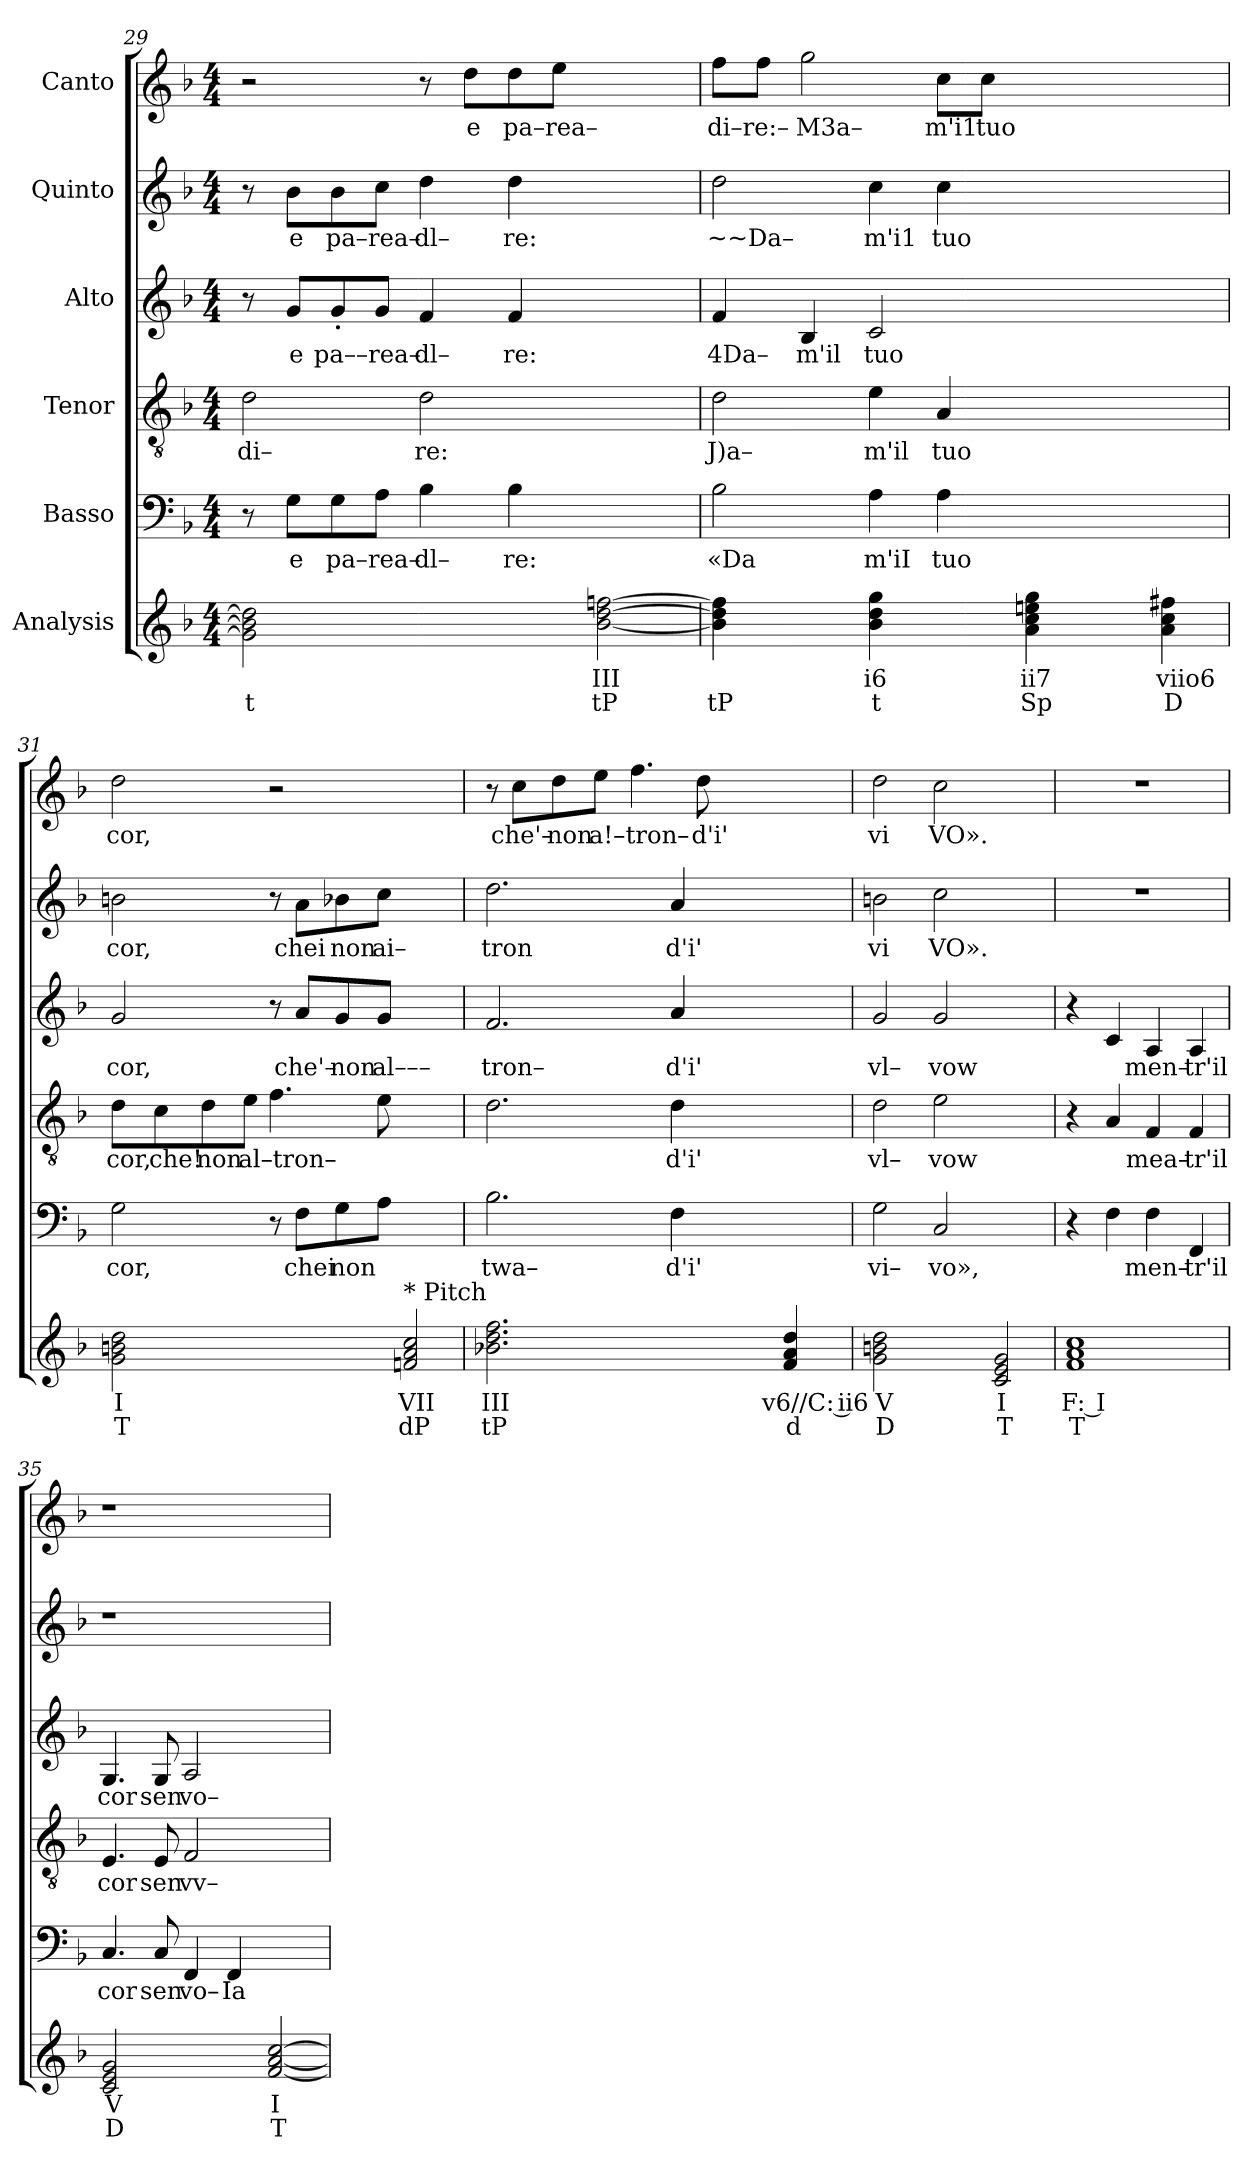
**kern	**text	**text	**kern	**text	**kern	**text	**kern	**text	**kern	**text	**kern	**text
*part6	*part6	*part6	*part5	*part5	*part4	*part4	*part3	*part3	*part2	*part2	*part1	*part1
*staff6	*staff6	*staff6	*staff5	*staff5	*staff4	*staff4	*staff3	*staff3	*staff2	*staff2	*staff1	*staff1
*I"Analysis	*	*	*I"Basso	*	*I"Tenor	*	*I"Alto	*	*I"Quinto	*	*I"Canto	*
*	*	*	*clefF4	*	*clefGv2	*	*clefG2	*	*clefG2	*	*clefG2	*
*k[b-]	*	*	*k[b-]	*	*k[b-]	*	*k[b-]	*	*k[b-]	*	*k[b-]	*
*	*	*	*F:	*	*F:	*	*F:	*	*F:	*	*F:	*
*M4/4	*	*	*M4/4	*	*M4/4	*	*M4/4	*	*M4/4	*	*M4/4	*
=29	=29	=29	=29	=29	=29	=29	=29	=29	=29	=29	=29	=29
!	!	!	!	!	!	!LO:LY:b	!	!	!	!	!	!
2g] 2b-] 2dd]	.	t	8r	.	2d\	di–	8r	.	8r	.	2r	.
!	!	!	!	!LO:LY:b	!	!	!	!	!	!	!	!
!	!	!	!	!	!	!	!	!LO:LY:b	!	!	!	!
!	!	!	!	!	!	!	!	!	!	!LO:LY:b	!	!
.	.	.	8G\L	e	.	.	8g/L	e	8b-\L	e	.	.
!	!	!	!	!LO:LY:b	!	!	!	!	!	!	!	!
!	!	!	!	!	!	!	!	!LO:LY:b	!	!	!	!
!	!	!	!	!	!	!	!	!	!	!LO:LY:b	!	!
.	.	.	8G\	pa–rea–	.	.	8g'/	pa––rea–	8b-\	pa–rea–	.	.
.	.	.	8A\J	.	.	.	8g/J	.	8cc\J	.	.	.
!	!	!	!	!LO:LY:b	!	!	!	!	!	!	!	!
!	!	!	!	!	!	!LO:LY:b	!	!	!	!	!	!
!	!	!	!	!	!	!	!	!LO:LY:b	!	!	!	!
!	!	!	!	!	!	!	!	!	!	!LO:LY:b	!	!
2ryy	.	.	4B-\	dl–	2d\	re:	4f/	dl–	4dd\	dl–	8r	.
!	!	!	!	!	!	!	!	!	!	!	!	!LO:LY:b
.	.	.	.	.	.	.	.	.	.	.	8dd\L	e
!	!	!	!	!LO:LY:b	!	!	!	!	!	!	!	!
!	!	!	!	!	!	!	!	!LO:LY:b	!	!	!	!
!	!	!	!	!	!	!	!	!	!	!LO:LY:b	!	!
!	!	!	!	!	!	!	!	!	!	!	!	!LO:LY:b
.	.	.	4B-\	re:	.	.	4f/	re:	4dd\	re:	8dd\	pa–rea–
.	.	.	.	.	.	.	.	.	.	.	8ee\J	.
[2b- [2dd [2ffn	III	tP	2ryy	.	2ryy	.	2ryy	.	2ryy	.	2ryy	.
=30	=30	=30	=30	=30	=30	=30	=30	=30	=30	=30	=30	=30
!	!	!	!	!LO:LY:b	!	!	!	!	!	!	!	!
!	!	!	!	!	!	!LO:LY:b	!	!	!	!	!	!
!	!	!	!	!	!	!	!	!LO:LY:b	!	!	!	!
!	!	!	!	!	!	!	!	!	!	!LO:LY:b	!	!
!	!	!	!	!	!	!	!	!	!	!	!	!LO:LY:b
4b-] 4dd] 4ff]	.	tP	2B-\	«Da	2d\	J)a–	4f/	4Da–	2dd\	~~Da–	8ff\L	di–re:–
.	.	.	.	.	.	.	.	.	.	.	8ff\J	.
!	!	!	!	!	!	!	!	!LO:LY:b	!	!	!	!
!	!	!	!	!	!	!	!	!	!	!	!	!LO:LY:b
4ryy	.	.	.	.	.	.	4B-/	m'il	.	.	2gg\	M3a–
!	!	!	!	!LO:LY:b	!	!	!	!	!	!	!	!
!	!	!	!	!	!	!LO:LY:b	!	!	!	!	!	!
!	!	!	!	!	!	!	!	!LO:LY:b	!	!	!	!
!	!	!	!	!	!	!	!	!	!	!LO:LY:b	!	!
4b- 4dd 4gg	i6	t	4A\	m'iI	4e\	m'il	2c/	tuo	4cc\	m'i1	.	.
!	!	!	!	!LO:LY:b	!	!	!	!	!	!	!	!
!	!	!	!	!	!	!LO:LY:b	!	!	!	!	!	!
!	!	!	!	!	!	!	!	!	!	!LO:LY:b	!	!
!	!	!	!	!	!	!	!	!	!	!	!	!LO:LY:b
4ryy	.	.	4A\	tuo	4A/	tuo	.	.	4cc\	tuo	8cc\L	m'i1
!	!	!	!	!	!	!	!	!	!	!	!	!LO:LY:b
.	.	.	.	.	.	.	.	.	.	.	8cc\J	tuo
4a 4cc 4een 4gg	ii7	Sp	2.ryy	.	2.ryy	.	2.ryy	.	2.ryy	.	2.ryy	.
4ryy	.	.	.	.	.	.	.	.	.	.	.	.
4a 4cc 4ff#X	viio6	D	.	.	.	.	.	.	.	.	.	.
=31	=31	=31	=31	=31	=31	=31	=31	=31	=31	=31	=31	=31
!	!	!	!	!LO:LY:b	!	!	!	!	!	!	!	!
!	!	!	!	!	!	!LO:LY:b	!	!	!	!	!	!
!	!	!	!	!	!	!	!	!LO:LY:b	!	!	!	!
!	!	!	!	!	!	!	!	!	!	!LO:LY:b	!	!
!	!	!	!	!	!	!	!	!	!	!	!	!LO:LY:b
2g 2bn 2dd	I	T	2G\	cor,	8d\L	cor,	2g/	cor,	2bn\	cor,	2dd\	cor,
!	!	!	!	!	!	!LO:LY:b	!	!	!	!	!	!
.	.	.	.	.	8c\	che!	.	.	.	.	.	.
!	!	!	!	!	!	!LO:LY:b	!	!	!	!	!	!
.	.	.	.	.	8d\	non	.	.	.	.	.	.
!	!	!	!	!	!	!LO:LY:b	!	!	!	!	!	!
.	.	.	.	.	8e\J	al–tron–	.	.	.	.	.	.
2ryy	.	.	8r	.	4.f\	.	8r	.	8r	.	2r	.
!	!	!	!	!LO:LY:b	!	!	!	!	!	!	!	!
!	!	!	!	!	!	!	!	!LO:LY:b	!	!	!	!
!	!	!	!	!	!	!	!	!	!	!LO:LY:b	!	!
.	.	.	8F\L	chei	.	.	8a/L	che'–	8a\L	chei	.	.
!	!	!	!	!LO:LY:b	!	!	!	!	!	!	!	!
!	!	!	!	!	!	!	!	!LO:LY:b	!	!	!	!
!	!	!	!	!	!	!	!	!	!	!LO:LY:b	!	!
.	.	.	8G\	non	.	.	8g/	non	8b-X\	non	.	.
!	!	!	!	!	!	!	!	!LO:LY:b	!	!	!	!
!	!	!	!	!	!	!	!	!	!	!LO:LY:b	!	!
.	.	.	8A\J	.	8e\	.	8g/J	al–––	8cc\J	ai–	.	.
!LO:TX:a:t=* Pitch	!	!	!	!	!	!	!	!	!	!	!	!
2fn 2a 2cc	VII	dP	2ryy	.	2ryy	.	2ryy	.	2ryy	.	2ryy	.
=32	=32	=32	=32	=32	=32	=32	=32	=32	=32	=32	=32	=32
!	!	!	!	!LO:LY:b	!	!	!	!	!	!	!	!
!	!	!	!	!	!	!	!	!LO:LY:b	!	!	!	!
!	!	!	!	!	!	!	!	!	!	!LO:LY:b	!	!
2.b-X 2.dd 2.ff	III	tP	2.B-\	twa–	2.d\	.	2.f/	tron–	2.dd\	tron	8r	.
!	!	!	!	!	!	!	!	!	!	!	!	!LO:LY:b
.	.	.	.	.	.	.	.	.	.	.	8cc\L	che'–
!	!	!	!	!	!	!	!	!	!	!	!	!LO:LY:b
.	.	.	.	.	.	.	.	.	.	.	8dd\	non
!	!	!	!	!	!	!	!	!	!	!	!	!LO:LY:b
.	.	.	.	.	.	.	.	.	.	.	8ee\J	a!–
!	!	!	!	!	!	!	!	!	!	!	!	!LO:LY:b
.	.	.	.	.	.	.	.	.	.	.	4.ff\	tron–
!	!	!	!	!LO:LY:b	!	!	!	!	!	!	!	!
!	!	!	!	!	!	!LO:LY:b	!	!	!	!	!	!
!	!	!	!	!	!	!	!	!LO:LY:b	!	!	!	!
!	!	!	!	!	!	!	!	!	!	!LO:LY:b	!	!
2.ryy	.	.	4F\	d'i'	4d\	d'i'	4a/	d'i'	4a/	d'i'	.	.
!	!	!	!	!	!	!	!	!	!	!	!	!LO:LY:b
.	.	.	.	.	.	.	.	.	.	.	8dd\	d'i'
.	.	.	2.ryy	.	2.ryy	.	2.ryy	.	2.ryy	.	2.ryy	.
4f 4a 4dd	v6//C: ii6	d	.	.	.	.	.	.	.	.	.	.
=33	=33	=33	=33	=33	=33	=33	=33	=33	=33	=33	=33	=33
!	!	!	!	!LO:LY:b	!	!	!	!	!	!	!	!
!	!	!	!	!	!	!LO:LY:b	!	!	!	!	!	!
!	!	!	!	!	!	!	!	!LO:LY:b	!	!	!	!
!	!	!	!	!	!	!	!	!	!	!LO:LY:b	!	!
!	!	!	!	!	!	!	!	!	!	!	!	!LO:LY:b
2g 2bn 2dd	V	D	2G\	vi–	2d\	vl–	2g/	vl–	2bn\	vi	2dd\	vi
!	!	!	!	!LO:LY:b	!	!	!	!	!	!	!	!
!	!	!	!	!	!	!LO:LY:b	!	!	!	!	!	!
!	!	!	!	!	!	!	!	!LO:LY:b	!	!	!	!
!	!	!	!	!	!	!	!	!	!	!LO:LY:b	!	!
!	!	!	!	!	!	!	!	!	!	!	!	!LO:LY:b
2ryy	.	.	2C/	vo»,	2e\	vow	2g/	vow	2cc\	VO».	2cc\	VO».
2c 2e 2g	I	T	2ryy	.	2ryy	.	2ryy	.	2ryy	.	2ryy	.
=34	=34	=34	=34	=34	=34	=34	=34	=34	=34	=34	=34	=34
1f 1a 1cc	F: I	T	4r	.	4r	.	4r	.	1r	.	1r	.
.	.	.	4F\	.	4A/	.	4c/	.	.	.	.	.
!	!	!	!	!LO:LY:b	!	!	!	!	!	!	!	!
!	!	!	!	!	!	!LO:LY:b	!	!	!	!	!	!
!	!	!	!	!	!	!	!	!LO:LY:b	!	!	!	!
.	.	.	4F\	men–	4F/	mea–	4A/	men–	.	.	.	.
!	!	!	!	!LO:LY:b	!	!	!	!	!	!	!	!
!	!	!	!	!	!	!LO:LY:b	!	!	!	!	!	!
!	!	!	!	!	!	!	!	!LO:LY:b	!	!	!	!
.	.	.	4FF/	tr'il	4F/	tr'il	4A/	tr'il	.	.	.	.
=35	=35	=35	=35	=35	=35	=35	=35	=35	=35	=35	=35	=35
!	!	!	!	!LO:LY:b	!	!	!	!	!	!	!	!
!	!	!	!	!	!	!LO:LY:b	!	!	!	!	!	!
!	!	!	!	!	!	!	!	!LO:LY:b	!	!	!	!
2c 2e 2g	V	D	4.C/	cor	4.E/	cor	4.G/	cor	1r	.	1r	.
!	!	!	!	!LO:LY:b	!	!	!	!	!	!	!	!
!	!	!	!	!	!	!LO:LY:b	!	!	!	!	!	!
!	!	!	!	!	!	!	!	!LO:LY:b	!	!	!	!
.	.	.	8C/	sen	8E/	sen	8G/	sen	.	.	.	.
!	!	!	!	!LO:LY:b	!	!	!	!	!	!	!	!
!	!	!	!	!	!	!LO:LY:b	!	!	!	!	!	!
!	!	!	!	!	!	!	!	!LO:LY:b	!	!	!	!
2ryy	.	.	4FF/	vo–	2F/	vv–	2A/	vo–	.	.	.	.
!	!	!	!	!LO:LY:b	!	!	!	!	!	!	!	!
.	.	.	4FF/	Ia	.	.	.	.	.	.	.	.
[2f [2a [2cc	I	T	2ryy	.	2ryy	.	2ryy	.	2ryy	.	2ryy	.
=	=	=	=	=	=	=	=	=	=	=	=	=
*-	*-	*-	*-	*-	*-	*-	*-	*-	*-	*-	*-	*-
